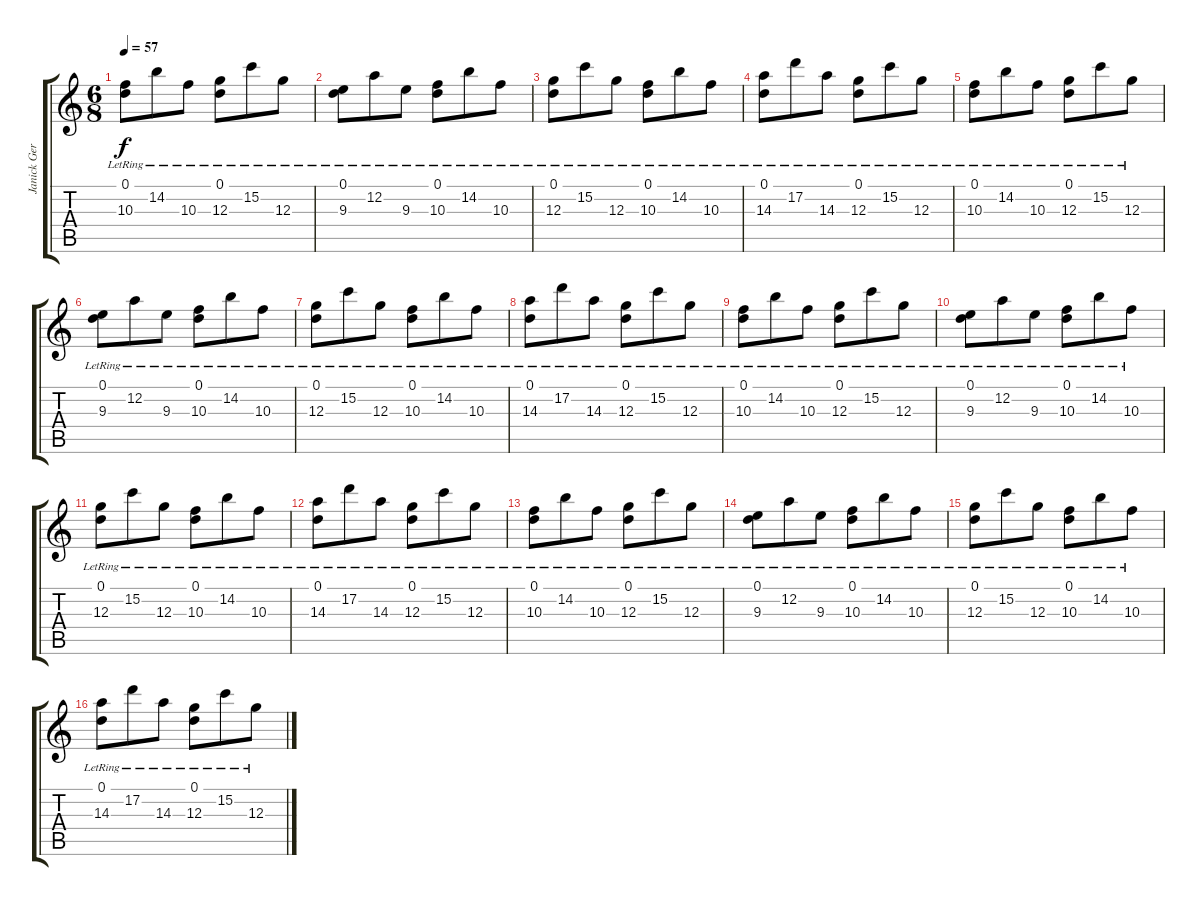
\track ("Janick Gers Acoustic" "Janick Ger") {instrument acousticguitarsteel}
\staff {score tabs}
\tuning (D4 A3 G3 D3 A2 D2) {hide}
\ts (6 8)
\tempo 57
\clef g2
\ks c
(0.1{lr} 10.3{lr}).8{dy f} 14.2{lr}.8 10.3{lr}.8 (0.1{lr} 12.3{lr}).8 15.2{lr}.8 12.3{lr}.8 |
(0.1{lr} 9.3{lr}).8 12.2{lr}.8 9.3{lr}.8 (0.1{lr} 10.3{lr}).8 14.2{lr}.8 10.3{lr}.8 |
(0.1{lr} 12.3{lr}).8 15.2{lr}.8 12.3{lr}.8 (0.1{lr} 10.3{lr}).8 14.2{lr}.8 10.3{lr}.8 |
(0.1{lr} 14.3{lr}).8 17.2{lr}.8 14.3{lr}.8 (0.1{lr} 12.3{lr}).8 15.2{lr}.8 12.3{lr}.8 |
(0.1{lr} 10.3{lr}).8 14.2{lr}.8 10.3{lr}.8 (0.1{lr} 12.3{lr}).8 15.2{lr}.8 12.3{lr}.8 |
(0.1{lr} 9.3{lr}).8 12.2{lr}.8 9.3{lr}.8 (0.1{lr} 10.3{lr}).8 14.2{lr}.8 10.3{lr}.8 |
(0.1{lr} 12.3{lr}).8 15.2{lr}.8 12.3{lr}.8 (0.1{lr} 10.3{lr}).8 14.2{lr}.8 10.3{lr}.8 |
(0.1{lr} 14.3{lr}).8 17.2{lr}.8 14.3{lr}.8 (0.1{lr} 12.3{lr}).8 15.2{lr}.8 12.3{lr}.8 |
(0.1{lr} 10.3{lr}).8 14.2{lr}.8 10.3{lr}.8 (0.1{lr} 12.3{lr}).8 15.2{lr}.8 12.3{lr}.8 |
(0.1{lr} 9.3{lr}).8 12.2{lr}.8 9.3{lr}.8 (0.1{lr} 10.3{lr}).8 14.2{lr}.8 10.3{lr}.8 |
(0.1{lr} 12.3{lr}).8 15.2{lr}.8 12.3{lr}.8 (0.1{lr} 10.3{lr}).8 14.2{lr}.8 10.3{lr}.8 |
(0.1{lr} 14.3{lr}).8 17.2{lr}.8 14.3{lr}.8 (0.1{lr} 12.3{lr}).8 15.2{lr}.8 12.3{lr}.8 |
(0.1{lr} 10.3{lr}).8 14.2{lr}.8 10.3{lr}.8 (0.1{lr} 12.3{lr}).8 15.2{lr}.8 12.3{lr}.8 |
(0.1{lr} 9.3{lr}).8 12.2{lr}.8 9.3{lr}.8 (0.1{lr} 10.3{lr}).8 14.2{lr}.8 10.3{lr}.8 |
(0.1{lr} 12.3{lr}).8 15.2{lr}.8 12.3{lr}.8 (0.1{lr} 10.3{lr}).8 14.2{lr}.8 10.3{lr}.8 |
(0.1{lr} 14.3{lr}).8 17.2{lr}.8 14.3{lr}.8 (0.1{lr} 12.3{lr}).8 15.2{lr}.8 12.3{lr}.8
